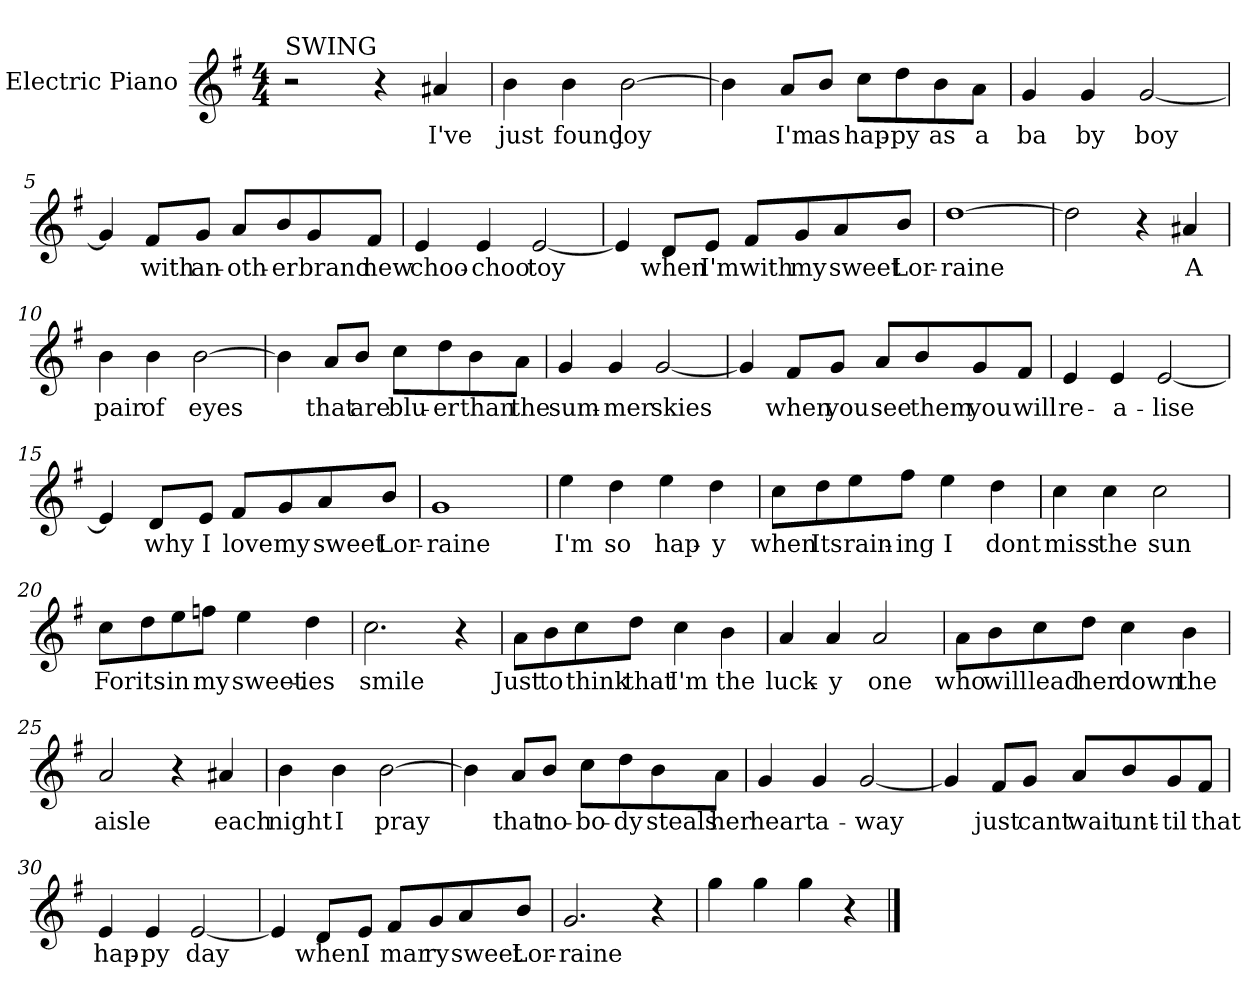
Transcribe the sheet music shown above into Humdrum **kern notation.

**kern	**text
*part1	*part1
*staff1	*staff1
*I"Electric Piano	*
*I'E.Pno	*
*clefG2	*
*k[f#]	*
*G:	*
*M4/4	*
=1	=1
!LO:TX:a:t=SWING	!
2r	.
4r	.
4a#X/	I've
=2	=2
4b\	just
4b\	found
[2b\	joy
=3	=3
4b\]	.
8a/L	I'm
8b/J	as
8cc\L	hap-
8dd\	-py
8b\	as
8a\J	a
=4	=4
4g/	ba
4g/	by
[2g/	boy
!!LO:LB:g=z
=5	=5
4g/]	.
8f#/L	with
8g/J	an-
8a/L	-oth-
8b/	-er
8g/	brand
8f#/J	new
=6	=6
4e/	choo-
4e/	-choo
[2e/	toy
=7	=7
4e/]	.
8d/L	when
8e/J	I'm
8f#/L	with
8g/	my
8a/	sweet
8b/J	Lor-
!!LO:LB:g=z
=8	=8
[1dd	-raine
=9	=9
2dd\]	.
4r	.
4a#X/	A
=10	=10
4b\	pair
4b\	of
[2b\	eyes
=11	=11
4b\]	.
8a/L	that
8b/J	are
8cc\L	blu-
8dd\	-er
8b\	than
8a\J	the
=12	=12
4g/	sum-
4g/	-mer
[2g/	skies
!!LO:LB:g=z
=13	=13
4g/]	.
8f#/L	when
8g/J	you
8a/L	see
8b/	them
8g/	you
8f#/J	will
=14	=14
4e/	re-
4e/	-a-
[2e/	-lise
=15	=15
4e/]	.
8d/L	why
8e/J	I
8f#/L	love
8g/	my
8a/	sweet
8b/J	Lor-
=16	=16
1g	-raine
!!LO:LB:g=z
=17	=17
4ee\	I'm
4dd\	so
4ee\	hap-
4dd\	-y
=18	=18
8cc\L	when
8dd\	Its
8ee\	rain-
8ff#\J	-ing
4ee\	I
4dd\	dont
=19	=19
4cc\	miss
4cc\	the
2cc\	sun
!!LO:LB:g=z
=20	=20
8cc\L	For
8dd\	its
8ee\	in
8ffn\J	my
4ee\	sweet-
4dd\	-ies
=21	=21
2.cc\	smile
4r	.
=22	=22
8a\L	Just
8b\	to
8cc\	think
8dd\J	that
4cc\	I'm
4b\	the
=23	=23
4a/	luck-
4a/	-y
2a/	one
!!LO:LB:g=z
=24	=24
8a\L	who
8b\	will
8cc\	lead
8dd\J	her
4cc\	down
4b\	the
=25	=25
2a/	aisle
4r	.
4a#X/	each
=26	=26
4b\	night
4b\	I
[2b\	pray
!!LO:LB:g=z
=27	=27
4b\]	.
8a/L	that
8b/J	no-
8cc\L	-bo-
8dd\	-dy
8b\	steals
8a\J	her
=28	=28
4g/	heart
4g/	a-
[2g/	-way
=29	=29
4g/]	.
8f#/L	just
8g/J	cant
8a/L	wait
8b/	unt-
8g/	-til
8f#/J	that
!!LO:PB:g=z
=30	=30
4e/	hap-
4e/	-py
[2e/	day
=31	=31
4e/]	.
8d/L	when
8e/J	I
8f#/L	mar
8g/	ry
8a/	sweet
8b/J	Lor-
=32	=32
2.g/	-raine
4r	.
=33	=33
4gg\	.
4gg\	.
4gg\	.
4r	.
==	==
*-	*-
